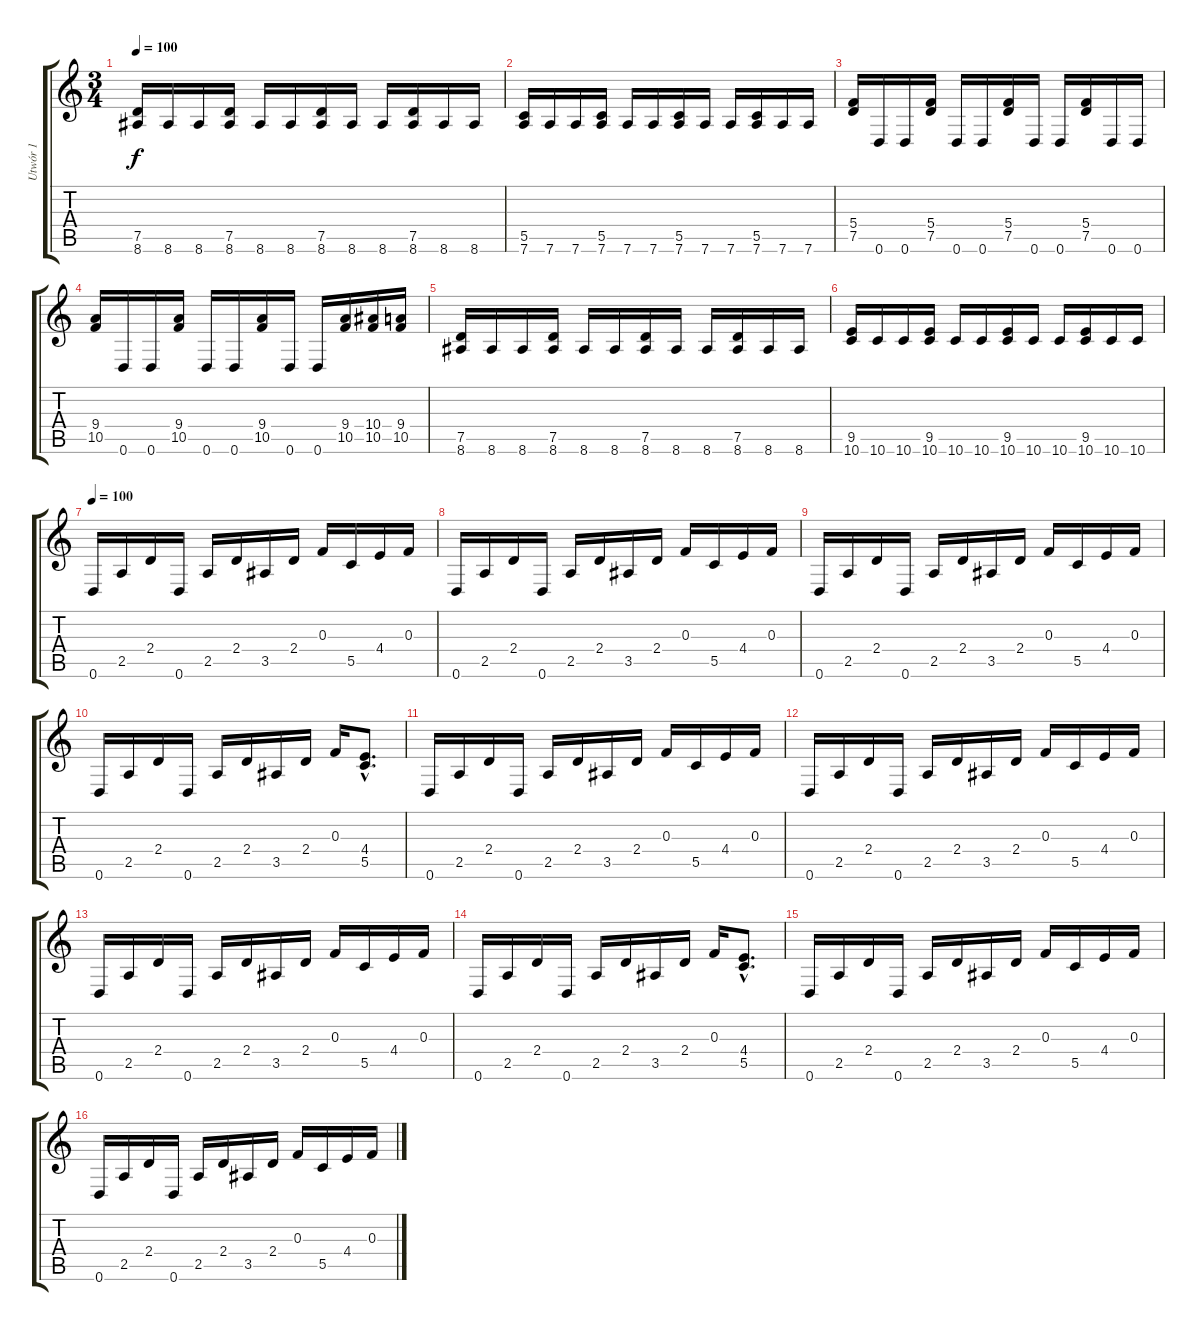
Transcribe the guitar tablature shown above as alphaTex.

\track ("Utwór 1" "Utwór 1") {instrument distortionguitar}
\staff {score tabs}
\tuning (D4 A3 F3 C3 G2 D2) {hide}
\ts (3 4)
\tempo 100
\clef g2
\ks c
(7.5 8.6).16{dy f} 8.6.16 8.6.16 (7.5 8.6).16 8.6.16 8.6.16 (7.5 8.6).16 8.6.16 8.6.16 (7.5 8.6).16 8.6.16 8.6.16 |
(5.5 7.6).16 7.6.16 7.6.16 (5.5 7.6).16 7.6.16 7.6.16 (5.5 7.6).16 7.6.16 7.6.16 (5.5 7.6).16 7.6.16 7.6.16 |
(5.4 7.5).16 0.6.16 0.6.16 (5.4 7.5).16 0.6.16 0.6.16 (5.4 7.5).16 0.6.16 0.6.16 (5.4 7.5).16 0.6.16 0.6.16 |
(9.4 10.5).16 0.6.16 0.6.16 (9.4 10.5).16 0.6.16 0.6.16 (9.4 10.5).16 0.6.16 0.6.16 (9.4 10.5).16 (10.4 10.5).16 (9.4 10.5).16 |
(7.5 8.6).16 8.6.16 8.6.16 (7.5 8.6).16 8.6.16 8.6.16 (7.5 8.6).16 8.6.16 8.6.16 (7.5 8.6).16 8.6.16 8.6.16 |
(9.5 10.6).16 10.6.16 10.6.16 (9.5 10.6).16 10.6.16 10.6.16 (9.5 10.6).16 10.6.16 10.6.16 (9.5 10.6).16 10.6.16 10.6.16 |
\tempo 100
0.6.16 2.5.16 2.4.16 0.6.16 2.5.16 2.4.16 3.5.16 2.4.16 0.3.16 5.5.16 4.4.16 0.3.16 |
0.6.16 2.5.16 2.4.16 0.6.16 2.5.16 2.4.16 3.5.16 2.4.16 0.3.16 5.5.16 4.4.16 0.3.16 |
0.6.16 2.5.16 2.4.16 0.6.16 2.5.16 2.4.16 3.5.16 2.4.16 0.3.16 5.5.16 4.4.16 0.3.16 |
0.6.16 2.5.16 2.4.16 0.6.16 2.5.16 2.4.16 3.5.16 2.4.16 0.3.16 (4.4{hac} 5.5{hac}).8{d} |
0.6.16 2.5.16 2.4.16 0.6.16 2.5.16 2.4.16 3.5.16 2.4.16 0.3.16 5.5.16 4.4.16 0.3.16 |
0.6.16 2.5.16 2.4.16 0.6.16 2.5.16 2.4.16 3.5.16 2.4.16 0.3.16 5.5.16 4.4.16 0.3.16 |
0.6.16 2.5.16 2.4.16 0.6.16 2.5.16 2.4.16 3.5.16 2.4.16 0.3.16 5.5.16 4.4.16 0.3.16 |
0.6.16 2.5.16 2.4.16 0.6.16 2.5.16 2.4.16 3.5.16 2.4.16 0.3.16 (4.4{hac} 5.5{hac}).8{d} |
0.6.16 2.5.16 2.4.16 0.6.16 2.5.16 2.4.16 3.5.16 2.4.16 0.3.16 5.5.16 4.4.16 0.3.16 |
0.6.16 2.5.16 2.4.16 0.6.16 2.5.16 2.4.16 3.5.16 2.4.16 0.3.16 5.5.16 4.4.16 0.3.16
